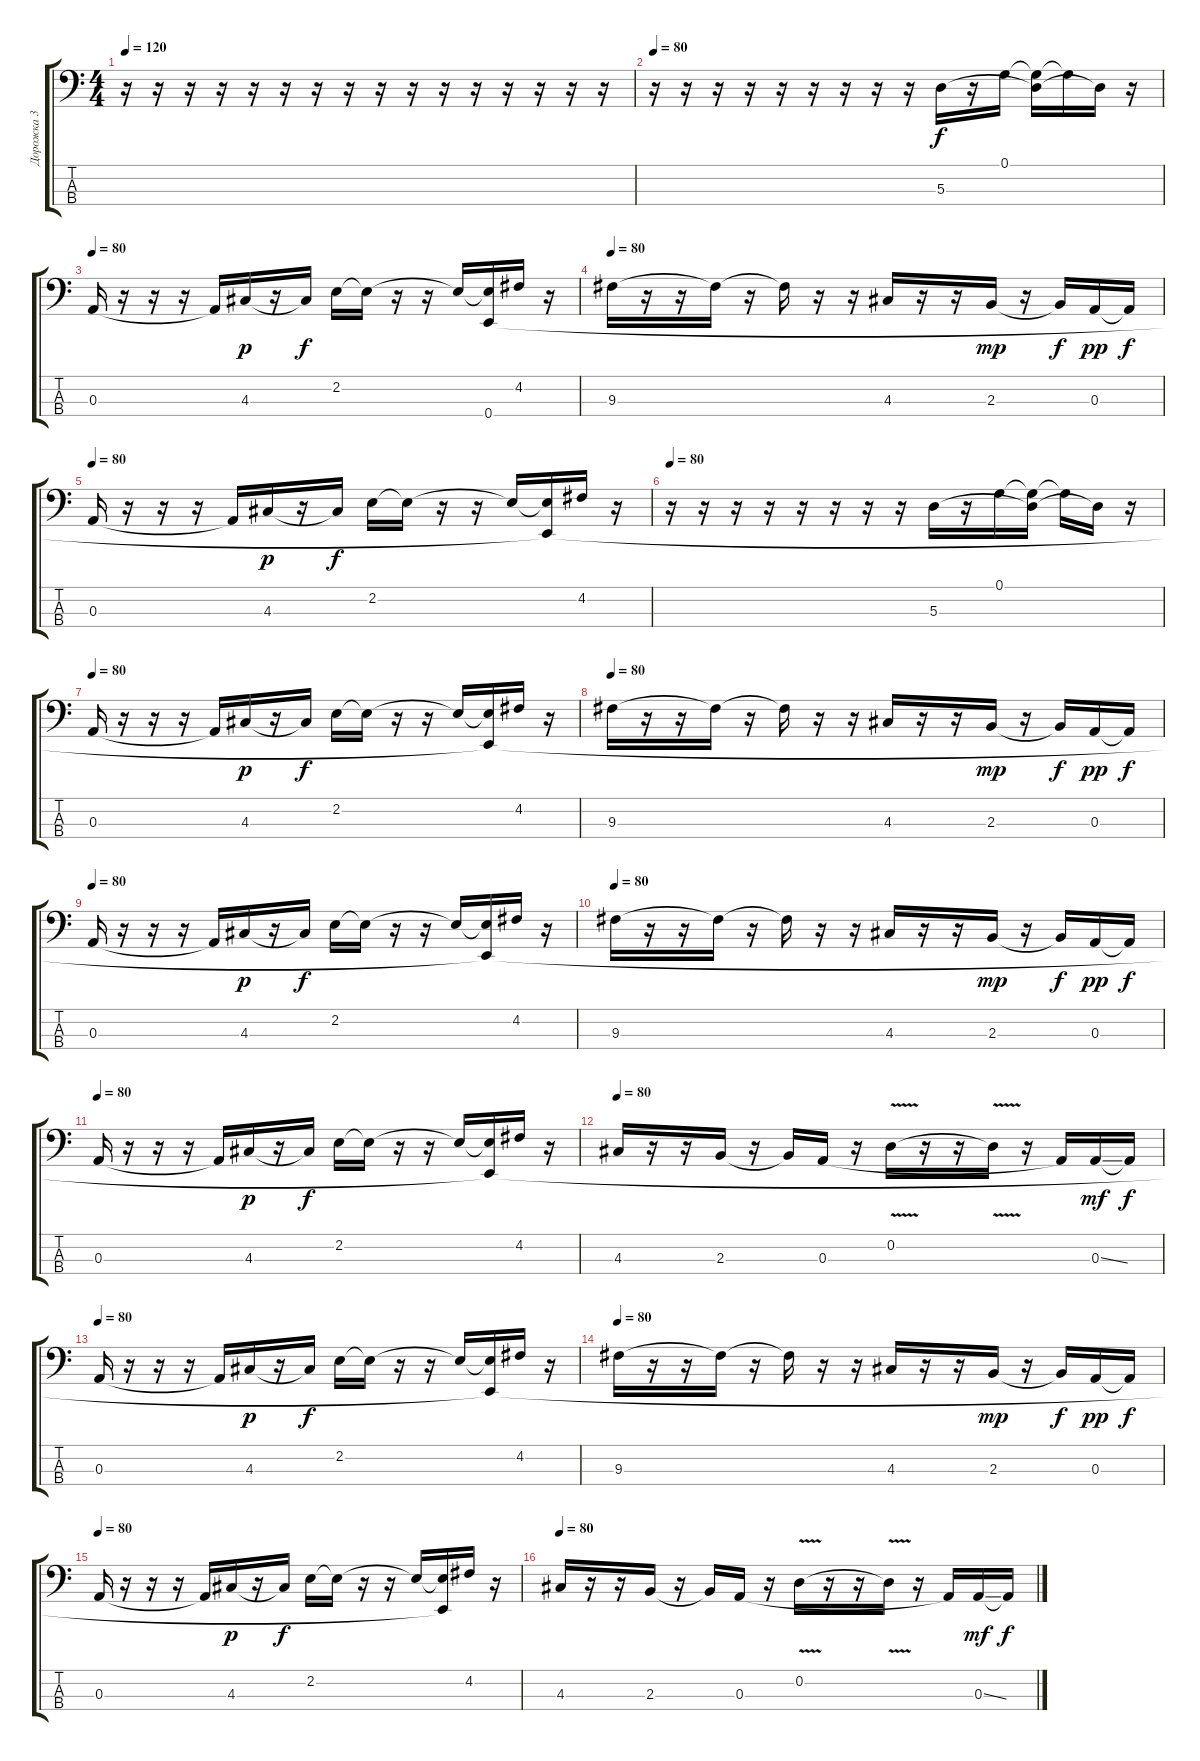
\track ("Дорожка 3" "Дорожка 3") {instrument acousticbass}
\staff {score tabs}
\tuning (G2 D2 A1 E1) {hide}
\ts (4 4)
\tempo 120
\tempo 80
\tempo 120
\clef f4
\ks c
r.16{dy f instrument acousticbass} r.16 r.16 r.16 r.16 r.16 r.16 r.16 r.16 r.16 r.16 r.16 r.16 r.16 r.16 r.16 |
\tempo 80
r.16 r.16 r.16 r.16 r.16 r.16 r.16 r.16 r.16 5.3.16 r.16 0.1.16 (0.1{t} 5.3{t}).16 0.1{t}.16 5.3{t}.16 r.16 |
\tempo 80
0.3.16 r.16 r.16 r.16 0.3{t}.16 4.3.16{dy p} r.16 4.3{t}.16{dy f} 2.2.16 2.2{t}.16 r.16 r.16 2.2{t}.16 (2.2{t} 0.4).16 4.2.16 r.16 |
\tempo 80
9.3.16 r.16 r.16 9.3{t}.16 r.16 9.3{t}.16 r.16 r.16 4.3.16 r.16 r.16 2.3.16{dy mp} r.16 2.3{t}.16{dy f} 0.3.16{dy pp} 0.3{t}.16{dy f} |
\tempo 80
0.3.16 r.16 r.16 r.16 0.3{t}.16 4.3.16{dy p} r.16 4.3{t}.16{dy f} 2.2.16 2.2{t}.16 r.16 r.16 2.2{t}.16 (2.2{t} 0.4{t}).16 4.2.16 r.16 |
\tempo 80
r.16 r.16 r.16 r.16 r.16 r.16 r.16 r.16 5.3.16 r.16 0.1.16 (0.1{t} 5.3{t}).16 0.1{t}.16 5.3{t}.16 r.16 |
\tempo 80
0.3.16 r.16 r.16 r.16 0.3{t}.16 4.3.16{dy p} r.16 4.3{t}.16{dy f} 2.2.16 2.2{t}.16 r.16 r.16 2.2{t}.16 (2.2{t} 0.4{t}).16 4.2.16 r.16 |
\tempo 80
9.3.16 r.16 r.16 9.3{t}.16 r.16 9.3{t}.16 r.16 r.16 4.3.16 r.16 r.16 2.3.16{dy mp} r.16 2.3{t}.16{dy f} 0.3.16{dy pp} 0.3{t}.16{dy f} |
\tempo 80
0.3.16 r.16 r.16 r.16 0.3{t}.16 4.3.16{dy p} r.16 4.3{t}.16{dy f} 2.2.16 2.2{t}.16 r.16 r.16 2.2{t}.16 (2.2{t} 0.4{t}).16 4.2.16 r.16 |
\tempo 80
9.3.16 r.16 r.16 9.3{t}.16 r.16 9.3{t}.16 r.16 r.16 4.3.16 r.16 r.16 2.3.16{dy mp} r.16 2.3{t}.16{dy f} 0.3.16{dy pp} 0.3{t}.16{dy f} |
\tempo 80
0.3.16 r.16 r.16 r.16 0.3{t}.16 4.3.16{dy p} r.16 4.3{t}.16{dy f} 2.2.16 2.2{t}.16 r.16 r.16 2.2{t}.16 (2.2{t} 0.4{t}).16 4.2.16 r.16 |
\tempo 80
4.3.16 r.16 r.16 2.3.16 r.16 2.3{t}.16 0.3.16 r.16 0.2{v}.16 r.16 r.16 0.2{t}.16 r.16 0.3{t}.16 0.3{ss}.16{dy mf} 0.3{t}.16{dy f} |
\tempo 80
0.3.16 r.16 r.16 r.16 0.3{t}.16 4.3.16{dy p} r.16 4.3{t}.16{dy f} 2.2.16 2.2{t}.16 r.16 r.16 2.2{t}.16 (2.2{t} 0.4{t}).16 4.2.16 r.16 |
\tempo 80
9.3.16 r.16 r.16 9.3{t}.16 r.16 9.3{t}.16 r.16 r.16 4.3.16 r.16 r.16 2.3.16{dy mp} r.16 2.3{t}.16{dy f} 0.3.16{dy pp} 0.3{t}.16{dy f} |
\tempo 80
0.3.16 r.16 r.16 r.16 0.3{t}.16 4.3.16{dy p} r.16 4.3{t}.16{dy f} 2.2.16 2.2{t}.16 r.16 r.16 2.2{t}.16 (2.2{t} 0.4{t}).16 4.2.16 r.16 |
\tempo 80
4.3.16 r.16 r.16 2.3.16 r.16 2.3{t}.16 0.3.16 r.16 0.2{v}.16 r.16 r.16 0.2{t}.16 r.16 0.3{t}.16 0.3{ss}.16{dy mf} 0.3{t}.16{dy f}
